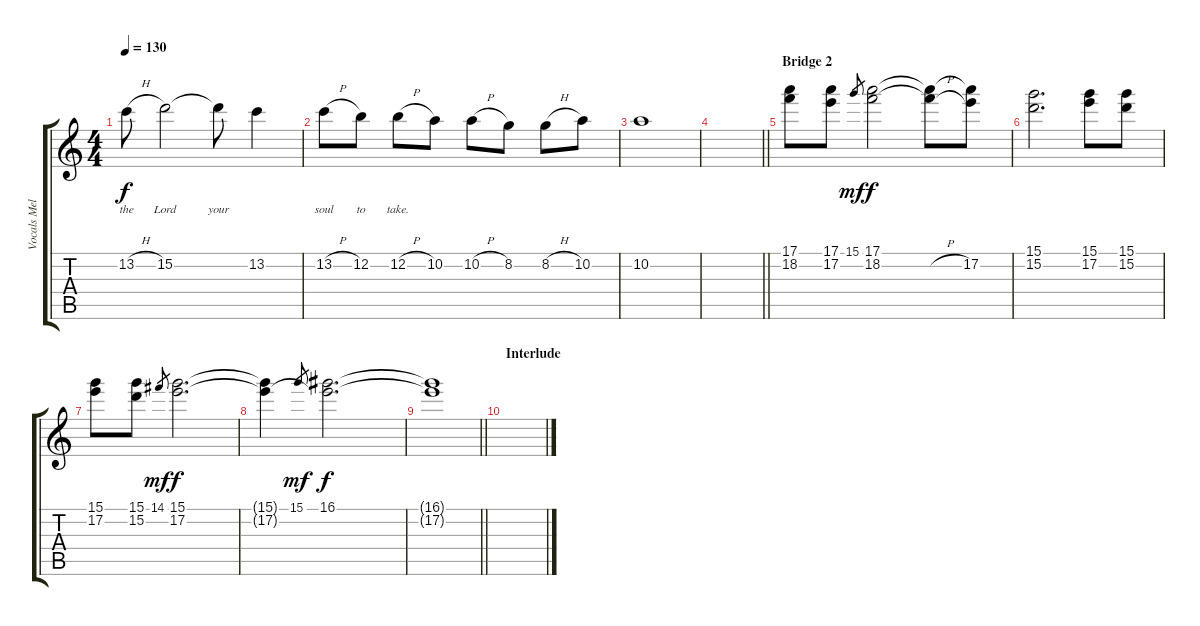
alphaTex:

\track ("Vocals Melody & Harmony" "Vocals Mel") {instrument contrabass}
\staff {score tabs}
\tuning (E4 B3 G3 D3 A2 E2) {hide}
\ts (4 4)
\tempo 130
\clef g2
\ks c
13.2{h}.8{lyrics (0 "the") lyrics (1 "") lyrics (2 "") lyrics (3 "") lyrics (4 "") dy f} 15.2.2{lyrics (0 "Lord") lyrics (1 "") lyrics (2 "") lyrics (3 "") lyrics (4 "")} 15.2{t}.8{lyrics (0 "your") lyrics (1 "") lyrics (2 "") lyrics (3 "") lyrics (4 "")} 13.2.4{lyrics (0 "") lyrics (1 "") lyrics (2 "") lyrics (3 "") lyrics (4 "")} |
13.2{h}.8{lyrics (0 "soul") lyrics (1 "") lyrics (2 "") lyrics (3 "") lyrics (4 "")} 12.2.8{lyrics (0 "to") lyrics (1 "") lyrics (2 "") lyrics (3 "") lyrics (4 "")} 12.2{h}.8{lyrics (0 "take.") lyrics (1 "") lyrics (2 "") lyrics (3 "") lyrics (4 "")} 10.2.8 10.2{h}.8 8.2.8 8.2{h}.8 10.2.8 |
10.2.1 |
\barLineRight lightlight
|
\section ("" "Bridge 2")
(17.1 18.2).8 (17.1 17.2).8 15.1.8{gr dy mf} (17.1 18.2).2{dy f} (17.1{t} 18.2{h t}).8 (17.1{t} 17.2).8 |
(15.1 15.2).2{d} (15.1 17.2).8 (15.1 15.2).8 |
(15.1 17.2).8 (15.1 15.2).8 14.1.8{gr dy mf} (15.1 17.2).2{d dy f} |
(15.1{t} 17.2{t}).4 15.1.8{gr dy mf} (16.1 17.2{t}).2{d dy f} |
\barLineRight lightlight
(16.1{t} 17.2{t}).1 |
\section ("" "Interlude")
